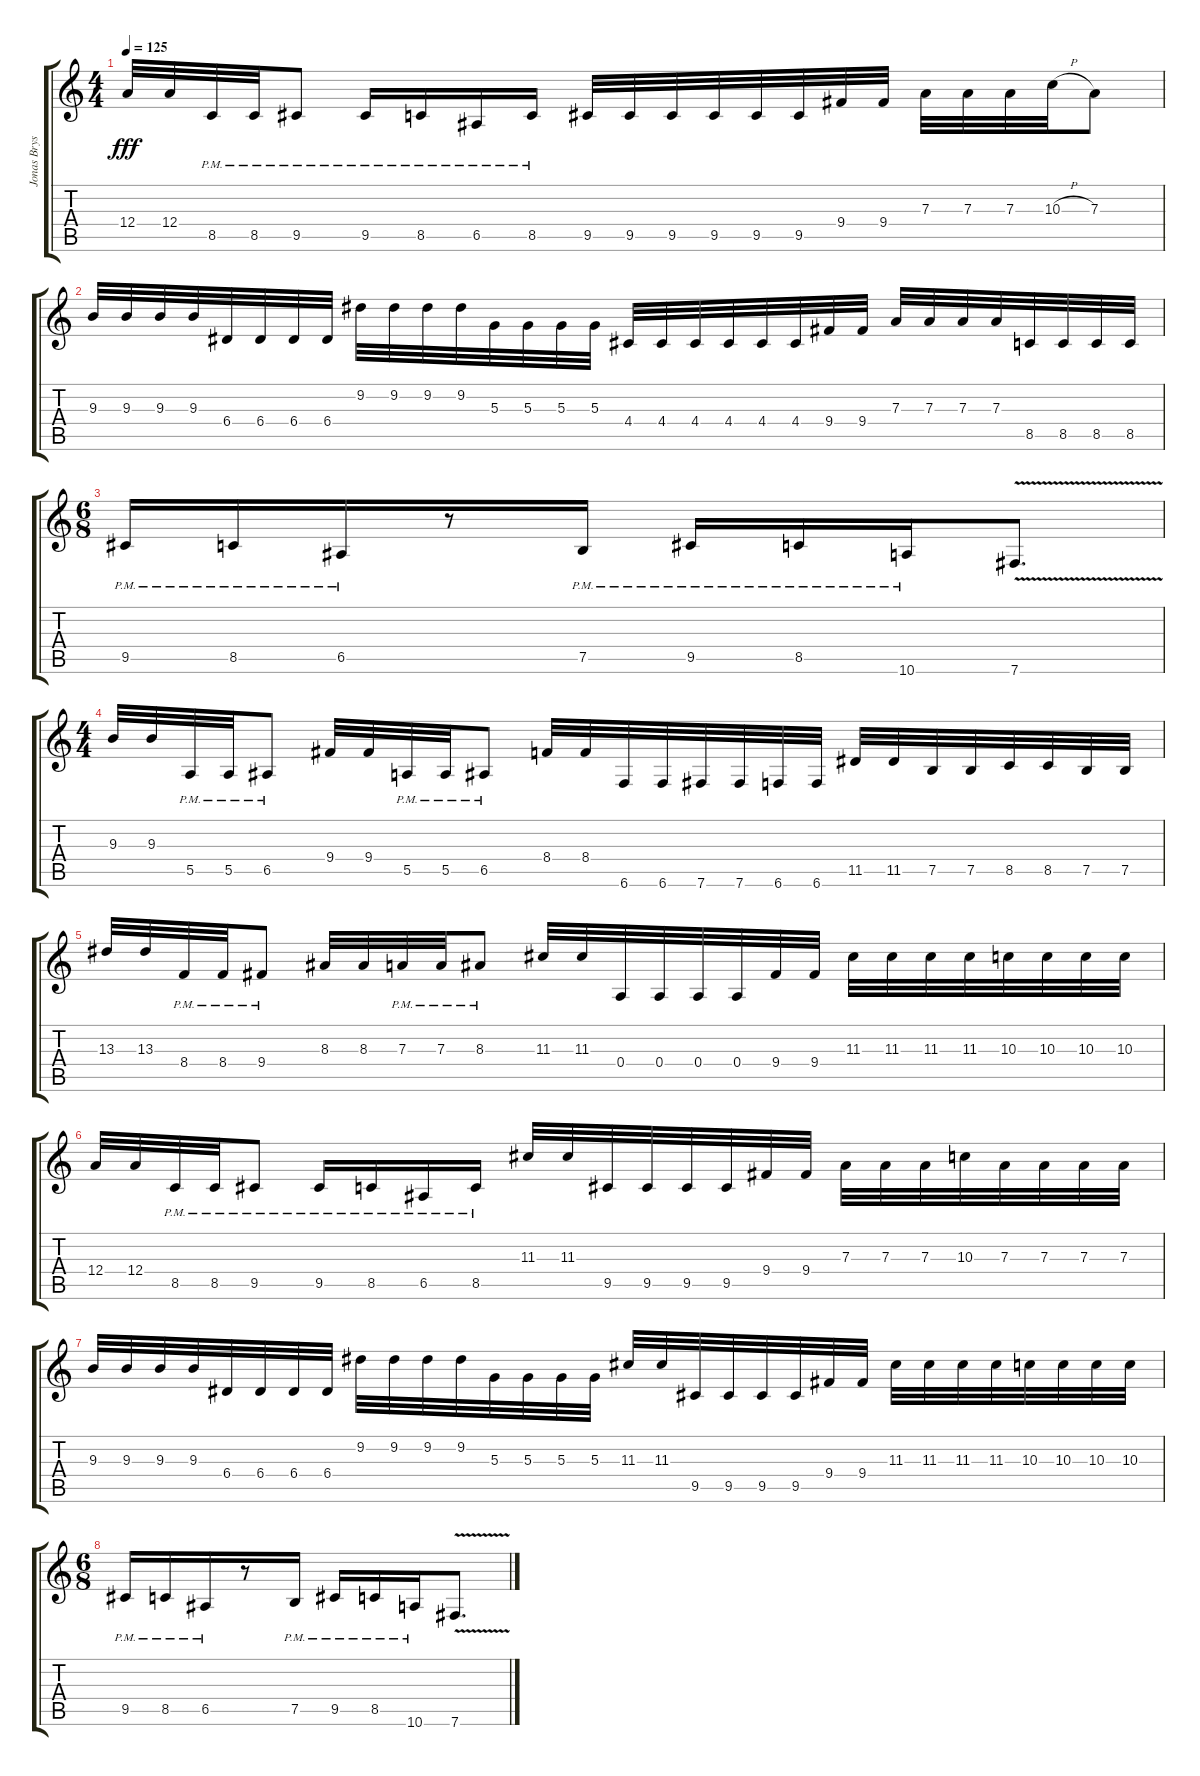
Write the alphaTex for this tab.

\track ("Jonas Bryssling" "Jonas Brys") {instrument distortionguitar}
\staff {score tabs}
\tuning (B3 Gb3 D3 A2 E2 B1) {hide}
\ts (4 4)
\tempo 125
\clef g2
\ks c
12.4.32{dy fff} 12.4.32 8.5{pm}.32 8.5{pm}.32 9.5{pm}.8 9.5{pm}.16 8.5{pm}.16 6.5{pm}.16 8.5{pm}.16 9.5.32 9.5.32 9.5.32 9.5.32 9.5.32 9.5.32 9.4.32 9.4.32 7.3.32 7.3.32 7.3.32 10.3{h}.32 7.3.8 |
9.3.32 9.3.32 9.3.32 9.3.32 6.4.32 6.4.32 6.4.32 6.4.32 9.2.32 9.2.32 9.2.32 9.2.32 5.3.32 5.3.32 5.3.32 5.3.32 4.4.32 4.4.32 4.4.32 4.4.32 4.4.32 4.4.32 9.4.32 9.4.32 7.3.32 7.3.32 7.3.32 7.3.32 8.5.32 8.5.32 8.5.32 8.5.32 |
\ts (6 8)
9.5{pm}.16 8.5{pm}.16 6.5{pm}.16 r.8 7.5{pm}.16 9.5{pm}.16 8.5{pm}.16 10.6{pm}.16 7.6{v}.8{d} |
\ts (4 4)
9.3.32 9.3.32 5.5{pm}.32 5.5{pm}.32 6.5{pm}.8 9.4.32 9.4.32 5.5{pm}.32 5.5{pm}.32 6.5{pm}.8 8.4.32 8.4.32 6.6.32 6.6.32 7.6.32 7.6.32 6.6.32 6.6.32 11.5.32 11.5.32 7.5.32 7.5.32 8.5.32 8.5.32 7.5.32 7.5.32 |
13.3.32 13.3.32 8.4{pm}.32 8.4{pm}.32 9.4{pm}.8 8.3.32 8.3.32 7.3{pm}.32 7.3{pm}.32 8.3{pm}.8 11.3.32 11.3.32 0.4.32 0.4.32 0.4.32 0.4.32 9.4.32 9.4.32 11.3.32 11.3.32 11.3.32 11.3.32 10.3.32 10.3.32 10.3.32 10.3.32 |
12.4.32 12.4.32 8.5{pm}.32 8.5{pm}.32 9.5{pm}.8 9.5{pm}.16 8.5{pm}.16 6.5{pm}.16 8.5{pm}.16 11.3.32 11.3.32 9.5.32 9.5.32 9.5.32 9.5.32 9.4.32 9.4.32 7.3.32 7.3.32 7.3.32 10.3.32 7.3.32 7.3.32 7.3.32 7.3.32 |
9.3.32 9.3.32 9.3.32 9.3.32 6.4.32 6.4.32 6.4.32 6.4.32 9.2.32 9.2.32 9.2.32 9.2.32 5.3.32 5.3.32 5.3.32 5.3.32 11.3.32 11.3.32 9.5.32 9.5.32 9.5.32 9.5.32 9.4.32 9.4.32 11.3.32 11.3.32 11.3.32 11.3.32 10.3.32 10.3.32 10.3.32 10.3.32 |
\ts (6 8)
9.5{pm}.16 8.5{pm}.16 6.5{pm}.16 r.8 7.5{pm}.16 9.5{pm}.16 8.5{pm}.16 10.6{pm}.16 7.6{v}.8{d}
